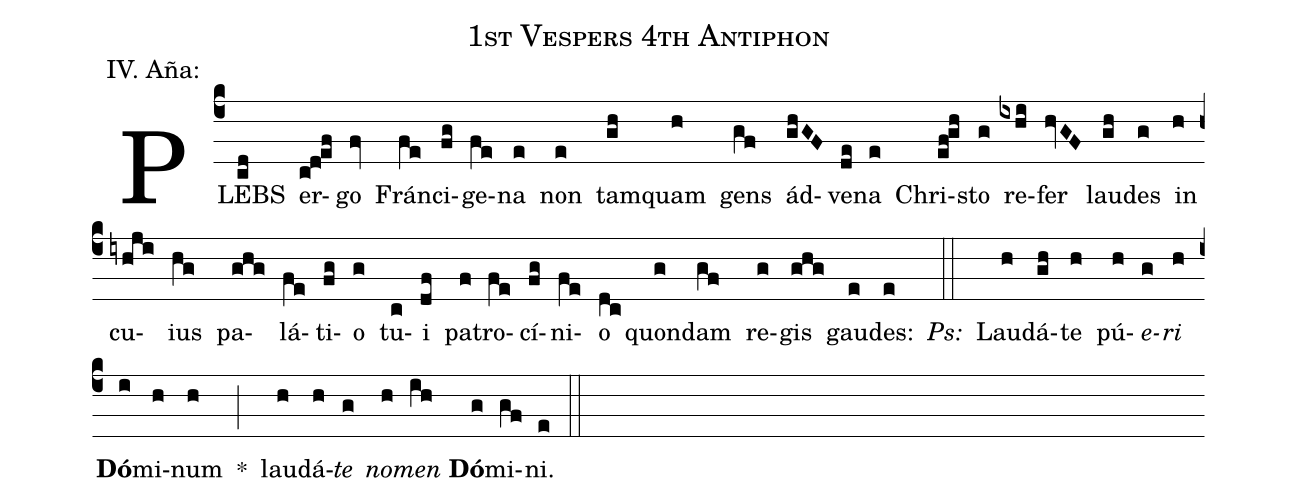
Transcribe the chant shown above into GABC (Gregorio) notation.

name: 1st Vespers 4th Antiphon;
annotation:IV. Aña:;
%%
(c4)PLEBS(cd) er(c!def)go(fv) Frán(fe)ci(fg)ge(fe)na(e) non(e) tam(gh)quam(h) gens(gf) ád(ghGF)ve(de)na(e) Chri(ef!gh)sto(g) re(ixhi)fer(hvGF) lau(gh)des(g) in(h) cu(iyhji)ius(hg) pa(ghg)lá(fe)ti(fg)o(g) tu(c)i(df) pa(f)tro(fe)cí(fg)ni(fe)o(dc) quon(g)dam(gf) re(g)gis(ghg) gau(e)des:(e) <i>Ps:</i>(::) Lau(h)dá(gh)te(h) pú(h)<i>e(g)ri</i>(h) <b>Dó</b>(i)mi(h)num(h) *(;) lau(h)dá(h)<i>te(g) no(h)men(ih)</i> <b>Dó</b>(g)mi(gf)ni.(e) (::)
